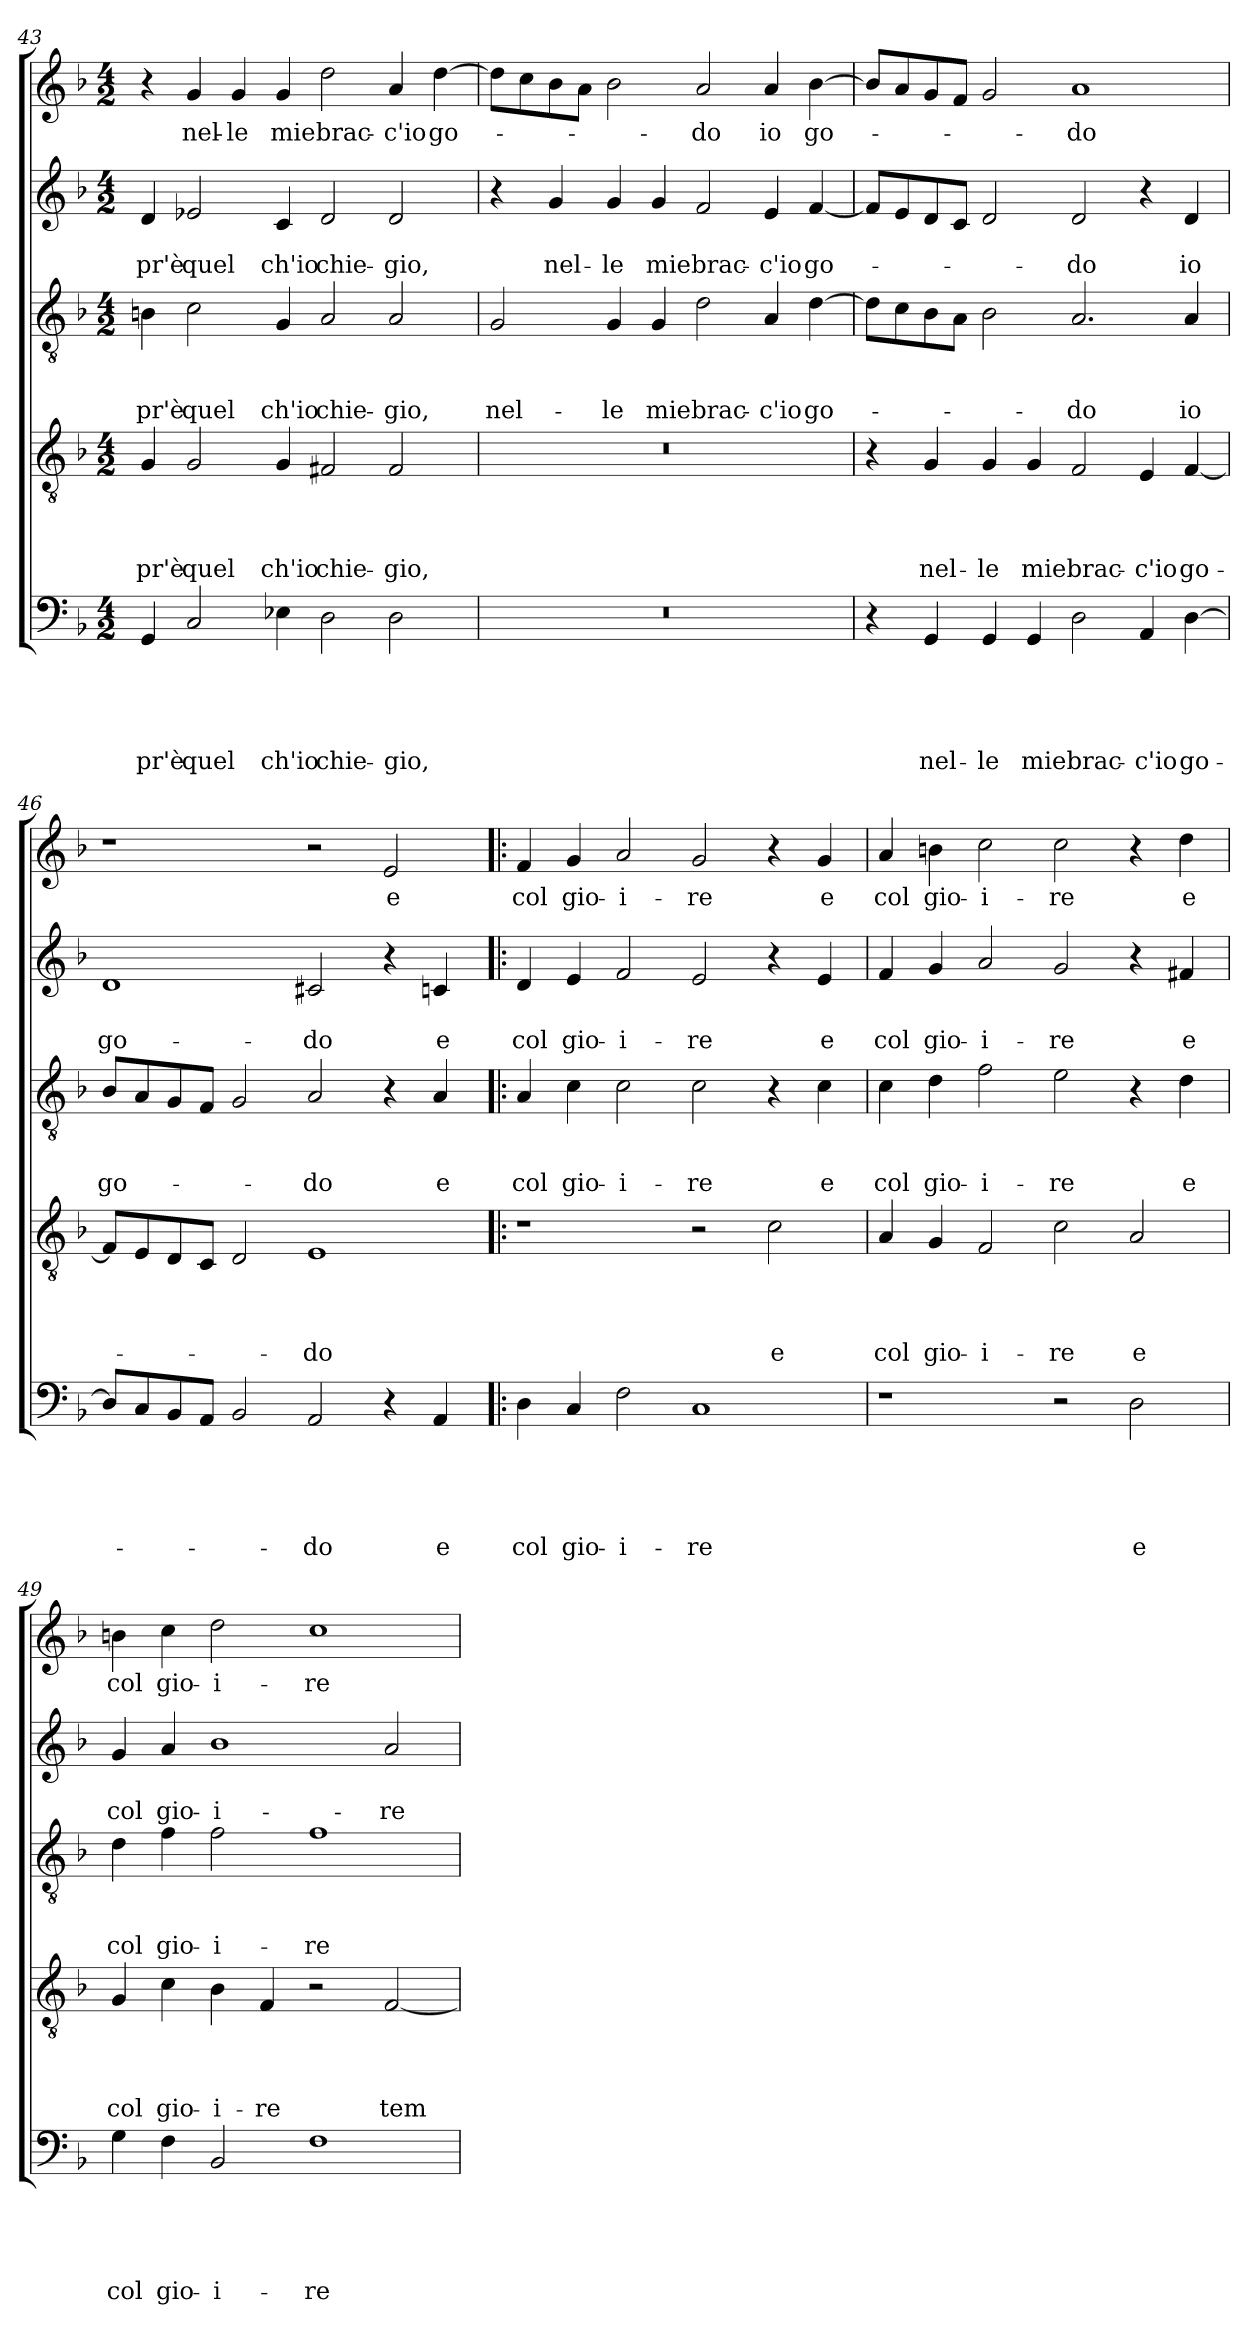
**kern	**text	**text	**text	**text	**text	**kern	**text	**text	**text	**text	**kern	**text	**text	**text	**kern	**text	**text	**kern	**text
*part5	*part5	*part5	*part5	*part5	*part5	*part4	*part4	*part4	*part4	*part4	*part3	*part3	*part3	*part3	*part2	*part2	*part2	*part1	*part1
*staff5	*staff5	*staff5	*staff5	*staff5	*staff5	*staff4	*staff4	*staff4	*staff4	*staff4	*staff3	*staff3	*staff3	*staff3	*staff2	*staff2	*staff2	*staff1	*staff1
*clefF4	*	*	*	*	*	*clefGv2	*	*	*	*	*clefGv2	*	*	*	*clefG2	*	*	*clefG2	*
*k[b-]	*	*	*	*	*	*k[b-]	*	*	*	*	*k[b-]	*	*	*	*k[b-]	*	*	*k[b-]	*
*F:	*	*	*	*	*	*F:	*	*	*	*	*F:	*	*	*	*F:	*	*	*F:	*
*M4/2	*	*	*	*	*	*M4/2	*	*	*	*	*M4/2	*	*	*	*M4/2	*	*	*M4/2	*
=43	=43	=43	=43	=43	=43	=43	=43	=43	=43	=43	=43	=43	=43	=43	=43	=43	=43	=43	=43
4GG/	.	.	.	.	-pr'è	4G/	.	.	.	-pr'è	4Bn\	.	.	-pr'è	4d/	.	-pr'è	4r	.
2C/	.	.	.	.	quel	2G/	.	.	.	quel	2c\	.	.	quel	2e-X/	.	quel	4g/	nel-
.	.	.	.	.	.	.	.	.	.	.	.	.	.	.	.	.	.	4g/	-le
4E-X\	.	.	.	.	ch'io	4G/	.	.	.	ch'io	4G/	.	.	ch'io	4c/	.	ch'io	4g/	mie
2D\	.	.	.	.	chie-	2F#X/	.	.	.	chie-	2A/	.	.	chie-	2d/	.	chie-	2dd\	brac-
2D\	.	.	.	.	-gio,	2F#/	.	.	.	-gio,	2A/	.	.	-gio,	2d/	.	-gio,	4a/	-c'io
.	.	.	.	.	.	.	.	.	.	.	.	.	.	.	.	.	.	[4dd\	go-
=44	=44	=44	=44	=44	=44	=44	=44	=44	=44	=44	=44	=44	=44	=44	=44	=44	=44	=44	=44
0r	.	.	.	.	.	0r	.	.	.	.	2G/	.	.	nel-	4r	.	.	8dd\L]	.
.	.	.	.	.	.	.	.	.	.	.	.	.	.	.	.	.	.	8cc\	.
.	.	.	.	.	.	.	.	.	.	.	.	.	.	.	4g/	.	nel-	8b-\	.
.	.	.	.	.	.	.	.	.	.	.	.	.	.	.	.	.	.	8a\J	.
.	.	.	.	.	.	.	.	.	.	.	4G/	.	.	-le	4g/	.	-le	2b-\	.
.	.	.	.	.	.	.	.	.	.	.	4G/	.	.	mie	4g/	.	mie	.	.
.	.	.	.	.	.	.	.	.	.	.	2d\	.	.	brac-	2f/	.	brac-	2a/	-do
.	.	.	.	.	.	.	.	.	.	.	4A/	.	.	-c'io	4e/	.	-c'io	4a/	io
.	.	.	.	.	.	.	.	.	.	.	[4d\	.	.	go-	[4f/	.	go-	[4b-\	go-
!!LO:LB:g=z
=45	=45	=45	=45	=45	=45	=45	=45	=45	=45	=45	=45	=45	=45	=45	=45	=45	=45	=45	=45
4r	.	.	.	.	.	4r	.	.	.	.	8d\L]	.	.	.	8f/L]	.	.	8b-/L]	.
.	.	.	.	.	.	.	.	.	.	.	8c\	.	.	.	8e/	.	.	8a/	.
4GG/	.	.	.	.	nel-	4G/	.	.	.	nel-	8B-\	.	.	.	8d/	.	.	8g/	.
.	.	.	.	.	.	.	.	.	.	.	8A\J	.	.	.	8c/J	.	.	8f/J	.
4GG/	.	.	.	.	-le	4G/	.	.	.	-le	2B-\	.	.	.	2d/	.	.	2g/	.
4GG/	.	.	.	.	mie	4G/	.	.	.	mie	.	.	.	.	.	.	.	.	.
2D\	.	.	.	.	brac-	2F/	.	.	.	brac-	2.A/	.	.	-do	2d/	.	-do	1a	-do
4AA/	.	.	.	.	-c'io	4E/	.	.	.	-c'io	.	.	.	.	4r	.	.	.	.
[4D\	.	.	.	.	go-	[4F/	.	.	.	go-	4A/	.	.	io	4d/	.	io	.	.
=46	=46	=46	=46	=46	=46	=46	=46	=46	=46	=46	=46	=46	=46	=46	=46	=46	=46	=46	=46
8D/L]	.	.	.	.	.	8F/L]	.	.	.	.	8B-/L	.	.	go-	1d	.	go-	1r	.
8C/	.	.	.	.	.	8E/	.	.	.	.	8A/	.	.	.	.	.	.	.	.
8BB-/	.	.	.	.	.	8D/	.	.	.	.	8G/	.	.	.	.	.	.	.	.
8AA/J	.	.	.	.	.	8C/J	.	.	.	.	8F/J	.	.	.	.	.	.	.	.
2BB-/	.	.	.	.	.	2D/	.	.	.	.	2G/	.	.	.	.	.	.	.	.
2AA/	.	.	.	.	-do	1E	.	.	.	-do	2A/	.	.	-do	2c#X/	.	-do	2r	.
4r	.	.	.	.	.	.	.	.	.	.	4r	.	.	.	4r	.	.	2e/	e
4AA/	.	.	.	.	e	.	.	.	.	.	4A/	.	.	e	4cn/	.	e	.	.
=47!|:	=47!|:	=47!|:	=47!|:	=47!|:	=47!|:	=47!|:	=47!|:	=47!|:	=47!|:	=47!|:	=47!|:	=47!|:	=47!|:	=47!|:	=47!|:	=47!|:	=47!|:	=47!|:	=47!|:
4D\	.	.	.	.	col	1r	.	.	.	.	4A/	.	.	col	4d/	.	col	4f/	col
4C/	.	.	.	.	gio-	.	.	.	.	.	4c\	.	.	gio-	4e/	.	gio-	4g/	gio-
2F\	.	.	.	.	-i-	.	.	.	.	.	2c\	.	.	-i-	2f/	.	-i-	2a/	-i-
1C	.	.	.	.	-re	2r	.	.	.	.	2c\	.	.	-re	2e/	.	-re	2g/	-re
.	.	.	.	.	.	2c\	.	.	.	e	4r	.	.	.	4r	.	.	4r	.
.	.	.	.	.	.	.	.	.	.	.	4c\	.	.	e	4e/	.	e	4g/	e
=48	=48	=48	=48	=48	=48	=48	=48	=48	=48	=48	=48	=48	=48	=48	=48	=48	=48	=48	=48
1r	.	.	.	.	.	4A/	.	.	.	col	4c\	.	.	col	4f/	.	col	4a/	col
.	.	.	.	.	.	4G/	.	.	.	gio-	4d\	.	.	gio-	4g/	.	gio-	4bn\	gio-
.	.	.	.	.	.	2F/	.	.	.	-i-	2f\	.	.	-i-	2a/	.	-i-	2cc\	-i-
2r	.	.	.	.	.	2c\	.	.	.	-re	2e\	.	.	-re	2g/	.	-re	2cc\	-re
2D\	.	.	.	.	e	2A/	.	.	.	e	4r	.	.	.	4r	.	.	4r	.
.	.	.	.	.	.	.	.	.	.	.	4d\	.	.	e	4f#X/	.	e	4dd\	e
!!LO:LB:g=z
=49	=49	=49	=49	=49	=49	=49	=49	=49	=49	=49	=49	=49	=49	=49	=49	=49	=49	=49	=49
4G\	.	.	.	.	col	4G/	.	.	.	col	4d\	.	.	col	4g/	.	col	4bn\	col
4F\	.	.	.	.	gio-	4c\	.	.	.	gio-	4f\	.	.	gio-	4a/	.	gio-	4cc\	gio-
2BB-/	.	.	.	.	-i-	4B-\	.	.	.	-i-	2f\	.	.	-i-	1b-	.	-i-	2dd\	-i-
.	.	.	.	.	.	4F/	.	.	.	-re	.	.	.	.	.	.	.	.	.
1F	.	.	.	.	-re	2r	.	.	.	.	1f	.	.	-re	.	.	.	1cc	-re
.	.	.	.	.	.	[2F/	.	.	.	tem-	.	.	.	.	2a/	.	-re	.	.
=	=	=	=	=	=	=	=	=	=	=	=	=	=	=	=	=	=	=	=
*-	*-	*-	*-	*-	*-	*-	*-	*-	*-	*-	*-	*-	*-	*-	*-	*-	*-	*-	*-
